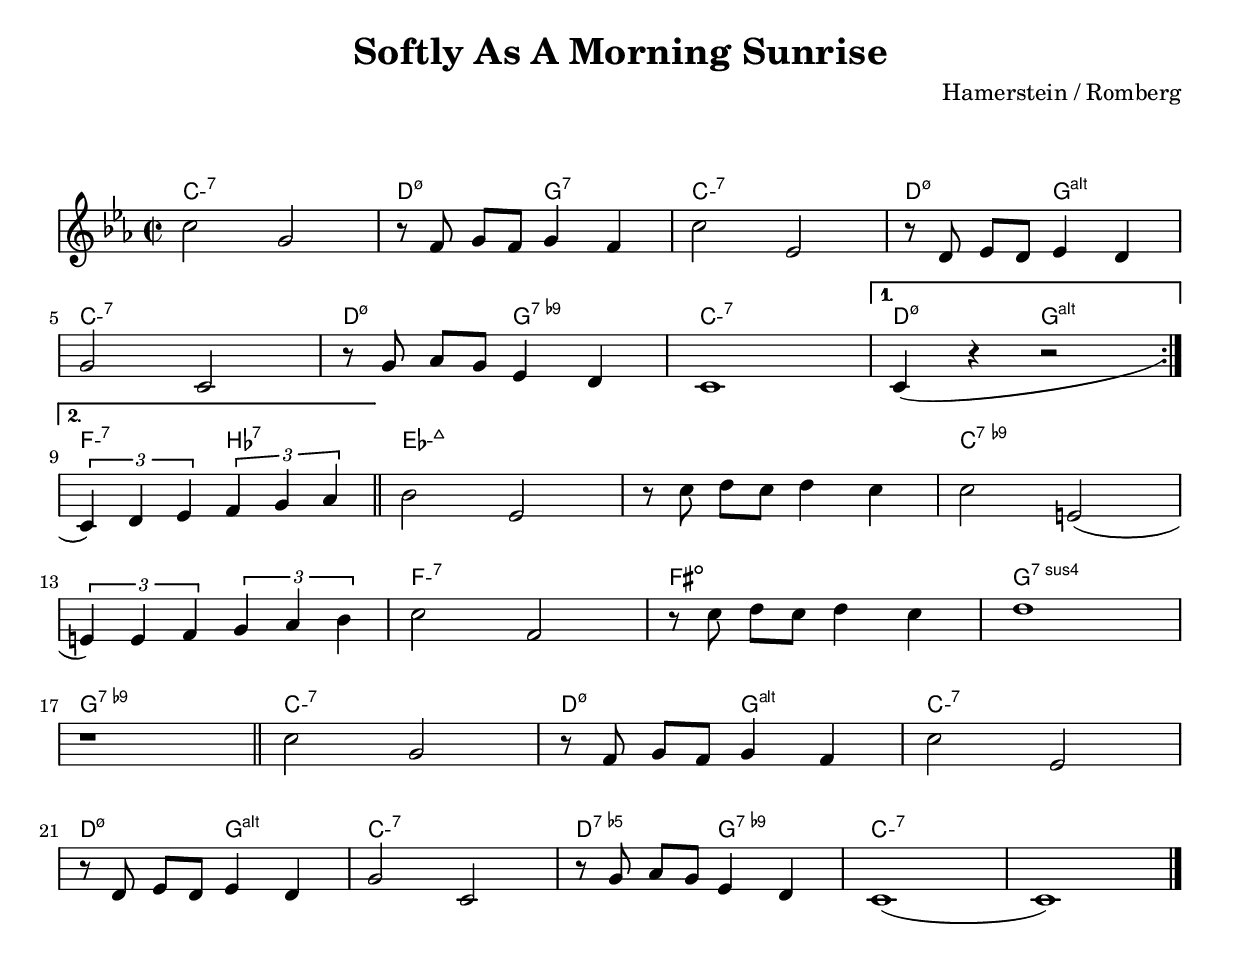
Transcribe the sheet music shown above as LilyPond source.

\version "2.19.83"
\language "deutsch"
\layout {
  indent = 0\cm
  short-indent = 0\cm
  
  \context {
    \ChordNames
    minorChordModifier = \markup { "-" }
    chordChanges = ##t
    chordRootNamer = #germanChords
    noChordSymbol = ##f
  }

  \override ChordName.X-offset =
  \override ChordName.self-alignment-X = #CENTER
  \override ChordName.font-size = #0
  \override ChordName.layer = #2
  \override ChordName.extra-spacing-width = #'(-0.07 . 0.07)

  \override Score.Clef #'break-visibility = #'#(#f #f #f)
  \override Score.KeySignature #'break-visibility = #'#(#f #f #f)
  \override Score.SystemStartBar #'collapse-height = #1
}



\header {
  title = "Softly As A Morning Sunrise"
  composer = "Hamerstein / Romberg"
}

\markup {
  \vspace #2
}

global = {
  \key es \major
  \time 2/2
  %\easyHeadsOn
}

all = {
  \global
  \relative c' {
    \repeat volta 2 { 
      c'2 g |
      r8 f8 g[ f] g4 f |
      c'2 es, |
      r8 d8 es[ d] es4 d |
      \break
      g2 c, |
      r8 g'8 as[ g] es4 d |
      c1 |
    }
    \alternative {
      % 1
      {
        c4( r4 r2 |
        \break
      }
      % 2
      {
        \tuplet 3/2 { c4) d es }
        \tuplet 3/2 { f4 g as } \bar "||" |
      }
    }
    b2 es,2 |
    r8 c' d[ c] d4 c |
    c2 e,( |
    \break
    \tuplet 3/2 { e4) e f }
    \tuplet 3/2 { g4 as b } |
    c2 f,2 |
    r8 c'8 d[ c] d4 c |
    d1 |
    \break
    r1 \bar "||" |
    c2 g |
    r8 f g[ f] g4 f |
    c'2 es, |
    \break
    r8 d es[ d] es4 d |
    g2 c, |
    r8 g' as[ g] es4 d |
    c1( |
    c1) \bar "|." |
  }
}

voicings = \chordmode {
  c1:m7 |
  d2:m7.5- g2:7 |
  c1:m7 |
  d2:m7.5- g2:7.9-.10-11+13- |
  c1:m7 |
  d2:m7.5- g2:7.9- |
  c1:m7 |
  d2:m7.5- g2:7.9-.10-11+13- |
  f2:m7 b2:7 |
  es1:m7+ |
  s1 |
  c1:7.9- |
  s1 |
  f1:m7 |
  fis1:dim |
  g1:7sus4 |
  g1:7.9- |
  c1:m7 |
  d2:m7.5- g2:7.9-.10-11+13- |
  c1:m7 |
  d2:m7.5- g2:7.9-.10-11+13- |
  c1:m7 |
  d2:7.5- g2:7.9- |
  c1:m7 |
  s1
}

\score {
  <<
  \new ChordNames {
    \voicings
  }
  \new Staff {
    \all
  }
  >>
  \layout {
  }
  \midi {
    \tempo 4=220
  }
}
